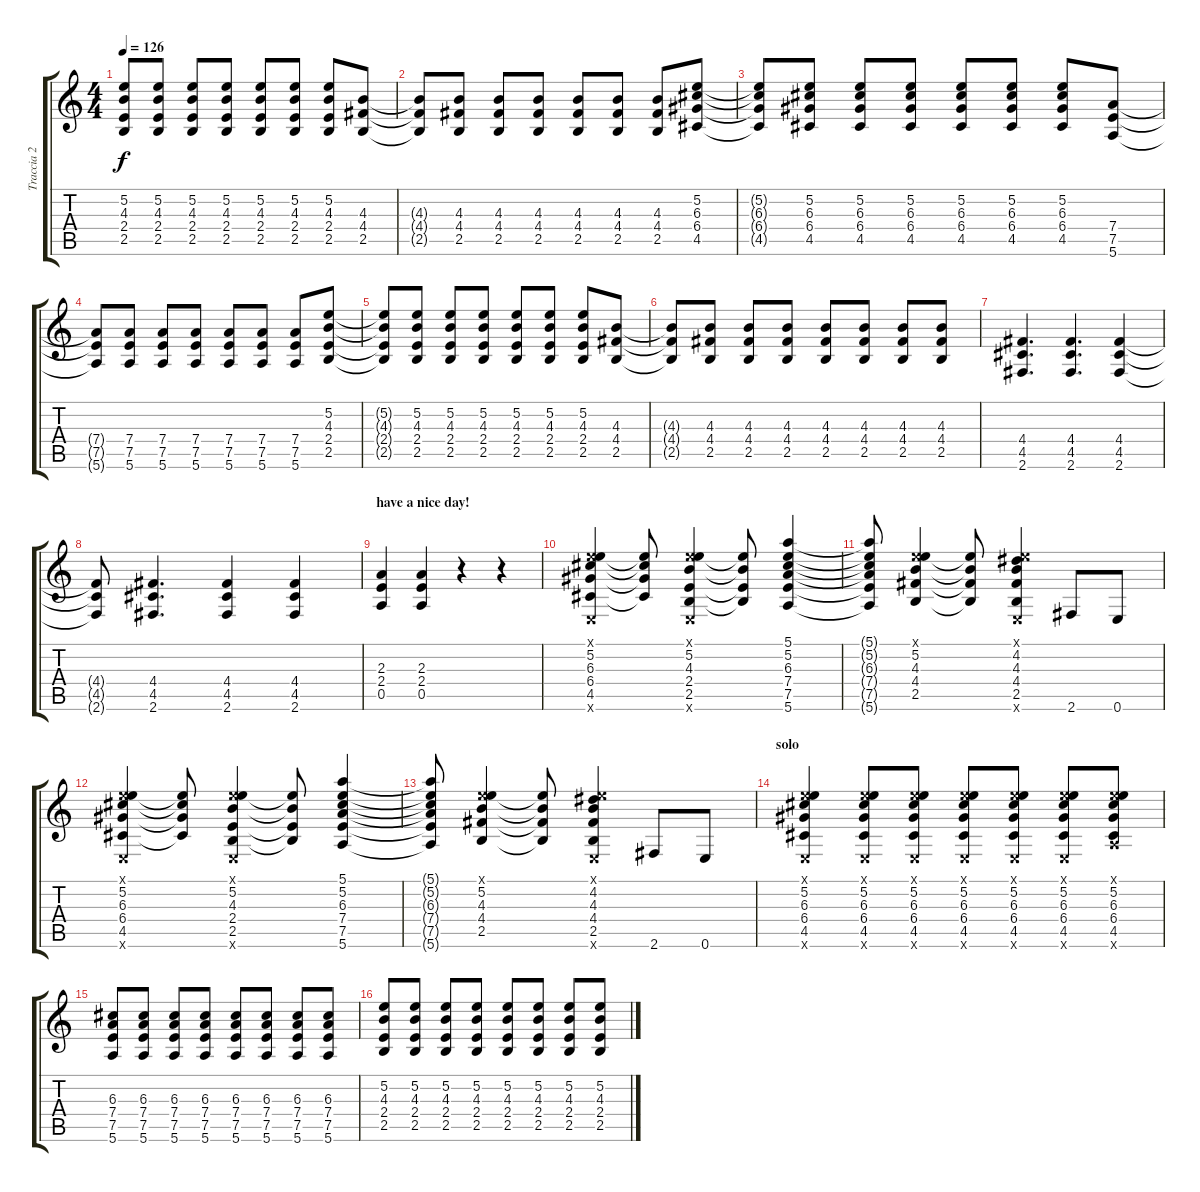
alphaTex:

\track ("Traccia 2" "Traccia 2") {instrument distortionguitar}
\staff {score tabs}
\tuning (E4 B3 G3 D3 A2 E2) {hide}
\ts (4 4)
\tempo 126
\clef g2
\ks c
(5.2{t} 4.3{t} 2.4{t} 2.5{t}).8{dy f} (5.2 4.3 2.4 2.5).8 (5.2 4.3 2.4 2.5).8 (5.2 4.3 2.4 2.5).8 (5.2 4.3 2.4 2.5).8 (5.2 4.3 2.4 2.5).8 (5.2 4.3 2.4 2.5).8 (4.3 4.4 2.5).8 |
(4.3{t} 4.4{t} 2.5{t}).8 (4.3 4.4 2.5).8 (4.3 4.4 2.5).8 (4.3 4.4 2.5).8 (4.3 4.4 2.5).8 (4.3 4.4 2.5).8 (4.3 4.4 2.5).8 (5.2 6.3 6.4 4.5).8 |
(5.2{t} 6.3{t} 6.4{t} 4.5{t}).8 (5.2 6.3 6.4 4.5).8 (5.2 6.3 6.4 4.5).8 (5.2 6.3 6.4 4.5).8 (5.2 6.3 6.4 4.5).8 (5.2 6.3 6.4 4.5).8 (5.2 6.3 6.4 4.5).8 (7.4 7.5 5.6).8 |
(7.4{t} 7.5{t} 5.6{t}).8 (7.4 7.5 5.6).8 (7.4 7.5 5.6).8 (7.4 7.5 5.6).8 (7.4 7.5 5.6).8 (7.4 7.5 5.6).8 (7.4 7.5 5.6).8 (5.2 4.3 2.4 2.5).8 |
(5.2{t} 4.3{t} 2.4{t} 2.5{t}).8 (5.2 4.3 2.4 2.5).8 (5.2 4.3 2.4 2.5).8 (5.2 4.3 2.4 2.5).8 (5.2 4.3 2.4 2.5).8 (5.2 4.3 2.4 2.5).8 (5.2 4.3 2.4 2.5).8 (4.3 4.4 2.5).8 |
(4.3{t} 4.4{t} 2.5{t}).8 (4.3 4.4 2.5).8 (4.3 4.4 2.5).8 (4.3 4.4 2.5).8 (4.3 4.4 2.5).8 (4.3 4.4 2.5).8 (4.3 4.4 2.5).8 (4.3 4.4 2.5).8 |
(4.4 4.5 2.6).4{d} (4.4 4.5 2.6).4{d} (4.4 4.5 2.6).4 |
(4.4{t} 4.5{t} 2.6{t}).8 (4.4 4.5 2.6).4{d} (4.4 4.5 2.6).4 (4.4 4.5 2.6).4 |
\section ("" "have a nice day!")
(2.3 2.4 0.5).4 (2.3 2.4 0.5).4 r.4 r.4 |
(0.1{x} 5.2 6.3 6.4 4.5 0.6{x}).4 (5.2{t} 6.3{t} 6.4{t} 4.5{t}).8 (0.1{x} 5.2 4.3 2.4 2.5 0.6{x}).4 (5.2{t} 4.3{t} 2.4{t} 2.5{t}).8 (5.1 5.2 6.3 7.4 7.5 5.6).4 |
(5.1{t} 5.2{t} 6.3{t} 7.4{t} 7.5{t} 5.6{t}).8 (0.1{x} 5.2 4.3 4.4 2.5).4 (5.2{t} 4.3{t} 4.4{t} 2.5{t}).8 (0.1{x} 4.2 4.3 4.4 2.5 0.6{x}).4 2.6.8 0.6.8 |
(0.1{x} 5.2 6.3 6.4 4.5 0.6{x}).4 (5.2{t} 6.3{t} 6.4{t} 4.5{t}).8 (0.1{x} 5.2 4.3 2.4 2.5 0.6{x}).4 (5.2{t} 4.3{t} 2.4{t} 2.5{t}).8 (5.1 5.2 6.3 7.4 7.5 5.6).4 |
(5.1{t} 5.2{t} 6.3{t} 7.4{t} 7.5{t} 5.6{t}).8 (0.1{x} 5.2 4.3 4.4 2.5).4 (5.2{t} 4.3{t} 4.4{t} 2.5{t}).8 (0.1{x} 4.2 4.3 4.4 2.5 0.6{x}).4 2.6.8 0.6.8 |
\section ("" "solo")
(0.1{x} 5.2 6.3 6.4 4.5 0.6{x}).4 (0.1{x} 5.2 6.3 6.4 4.5 0.6{x}).8 (0.1{x} 5.2 6.3 6.4 4.5 0.6{x}).8 (0.1{x} 5.2 6.3 6.4 4.5 0.6{x}).8 (0.1{x} 5.2 6.3 6.4 4.5 0.6{x}).8 (0.1{x} 5.2 6.3 6.4 4.5 0.6{x}).8 (0.1{x} 5.2 6.3 6.4 4.5 5.6{x}).8 |
(6.3 7.4 7.5 5.6).8 (6.3 7.4 7.5 5.6).8 (6.3 7.4 7.5 5.6).8 (6.3 7.4 7.5 5.6).8 (6.3 7.4 7.5 5.6).8 (6.3 7.4 7.5 5.6).8 (6.3 7.4 7.5 5.6).8 (6.3 7.4 7.5 5.6).8 |
(5.2 4.3 2.4 2.5).8 (5.2 4.3 2.4 2.5).8 (5.2 4.3 2.4 2.5).8 (5.2 4.3 2.4 2.5).8 (5.2 4.3 2.4 2.5).8 (5.2 4.3 2.4 2.5).8 (5.2 4.3 2.4 2.5).8 (5.2 4.3 2.4 2.5).8
